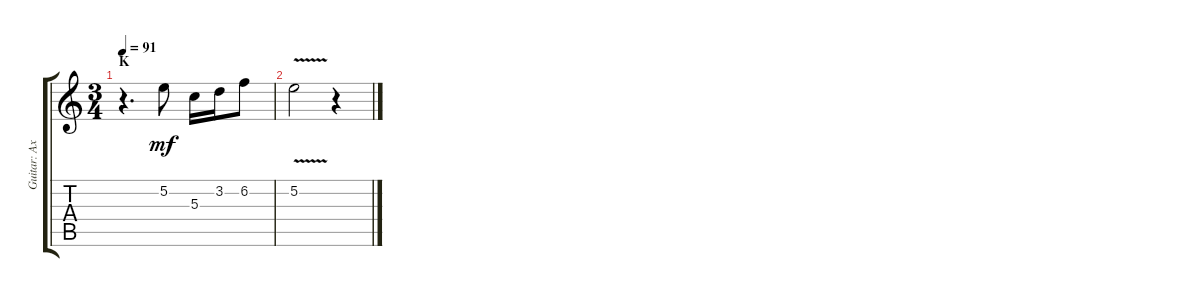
\track ("Guitar: Axel" "Guitar: Ax") {instrument electricguitarjazz}
\staff {score tabs}
\tuning (E4 B3 G3 D3 A2 E2) {hide}
\ts (3 4)
\section ("" "K")
\tempo 91
\clef g2
\ks c
r.4{d dy f volume 16 instrument overdrivenguitar} 5.2.8{dy mf} 5.3.16 3.2.16 6.2.8 |
5.2{v}.2 r.4
